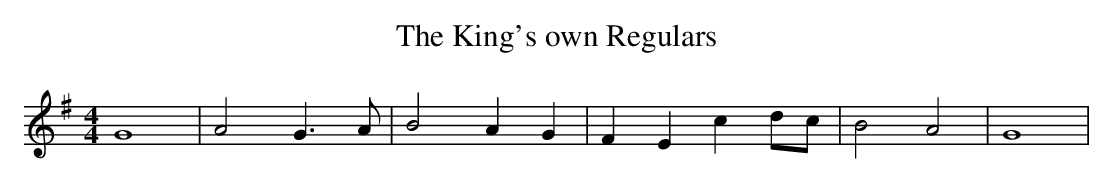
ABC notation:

X:1
T:The King's own Regulars
M:4/4
L:1/4
K:G
 G4| A2 G3/2 A/2| B2 A G| F E c d/2c/2| B2 A2| G4|
